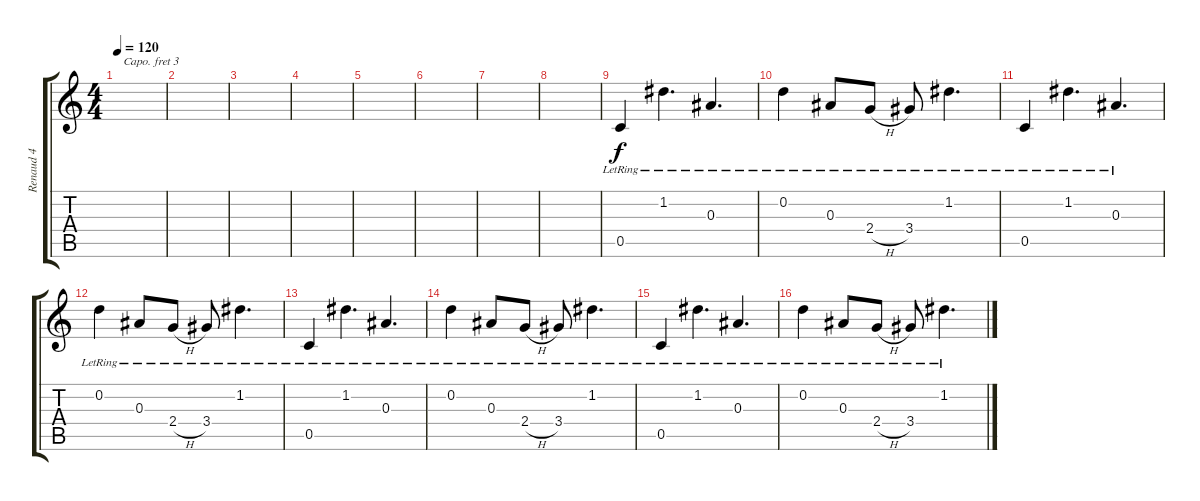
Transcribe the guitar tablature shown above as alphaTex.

\track ("Renaud 4" "Renaud 4") {instrument electricguitarclean}
\staff {score tabs}
\capo 3
\tuning (E4 B3 G3 D3 A2 E2) {hide}
\ts (4 4)
\tempo 120
\clef g2
\ks c
|
|
|
|
|
|
|
|
0.5{lr}.4 1.2{lr}.4{d} 0.3{lr}.4{d} |
0.2{lr}.4 0.3{lr}.8 2.4{h lr}.8 3.4{lr}.8 1.2{lr}.4{d} |
0.5{lr}.4 1.2{lr}.4{d} 0.3{lr}.4{d} |
0.2{lr}.4 0.3{lr}.8 2.4{h lr}.8 3.4{lr}.8 1.2{lr}.4{d} |
0.5{lr}.4 1.2{lr}.4{d} 0.3{lr}.4{d} |
0.2{lr}.4 0.3{lr}.8 2.4{h lr}.8 3.4{lr}.8 1.2{lr}.4{d} |
0.5{lr}.4 1.2{lr}.4{d} 0.3{lr}.4{d} |
0.2{lr}.4 0.3{lr}.8 2.4{h lr}.8 3.4{lr}.8 1.2{lr}.4{d}
